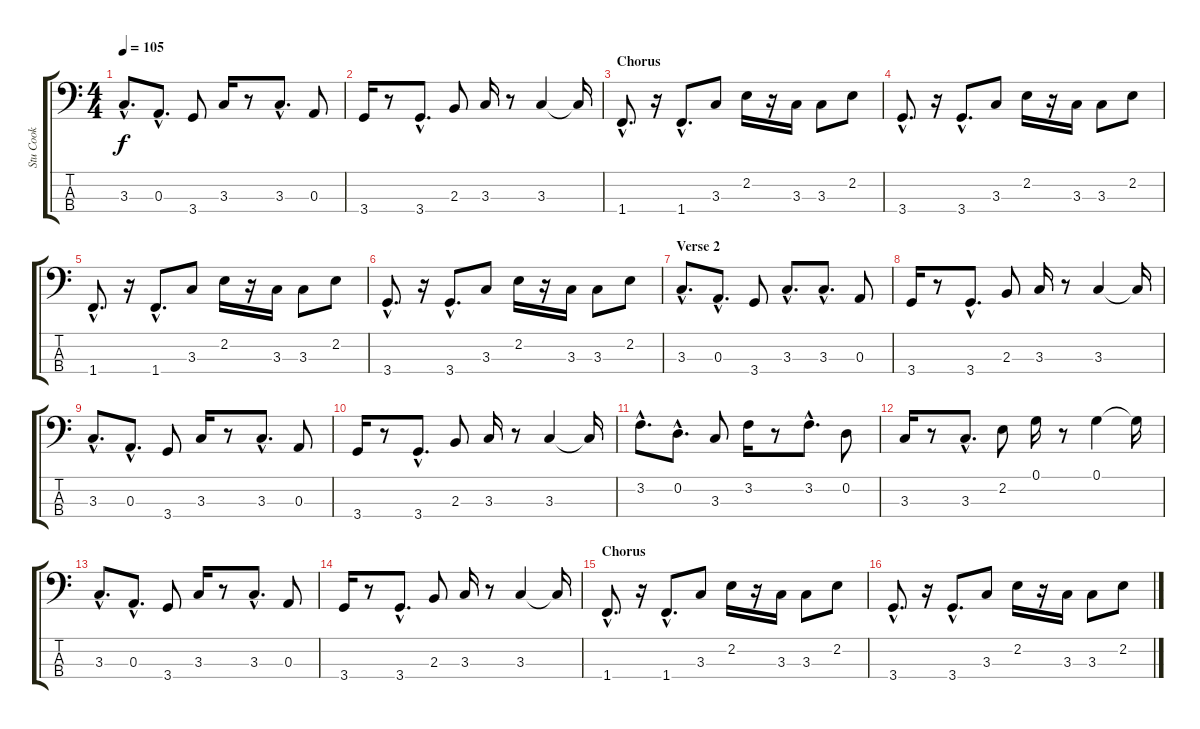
\track ("Stu Cook" "Stu Cook") {instrument electricbasspick}
\staff {score tabs}
\tuning (G2 D2 A1 E1) {hide}
\ts (4 4)
\tempo 105
\clef f4
\ks c
3.3{hac}.8{d dy f} 0.3{hac}.8{d} 3.4.8 3.3.16 r.8 3.3{hac}.8{d} 0.3.8 |
3.4.16 r.8 3.4{hac}.8{d} 2.3.8 3.3.16 r.8 3.3.4 3.3{t}.16 |
\section ("" "Chorus")
1.4{hac}.8{d} r.16 1.4{hac}.8{d} 3.3.8 2.2.16 r.16 3.3.16 3.3.8 2.2.8 |
3.4{hac}.8{d} r.16 3.4{hac}.8{d} 3.3.8 2.2.16 r.16 3.3.16 3.3.8 2.2.8 |
1.4{hac}.8{d} r.16 1.4{hac}.8{d} 3.3.8 2.2.16 r.16 3.3.16 3.3.8 2.2.8 |
3.4{hac}.8{d} r.16 3.4{hac}.8{d} 3.3.8 2.2.16 r.16 3.3.16 3.3.8 2.2.8 |
\section ("" "Verse 2")
3.3{hac}.8{d} 0.3{hac}.8{d} 3.4.8 3.3{hac}.8{d} 3.3{hac}.8{d} 0.3.8 |
3.4.16 r.8 3.4{hac}.8{d} 2.3.8 3.3.16 r.8 3.3.4 3.3{t}.16 |
3.3{hac}.8{d} 0.3{hac}.8{d} 3.4.8 3.3.16 r.8 3.3{hac}.8{d} 0.3.8 |
3.4.16 r.8 3.4{hac}.8{d} 2.3.8 3.3.16 r.8 3.3.4 3.3{t}.16 |
3.2{hac}.8{d} 0.2{hac}.8{d} 3.3.8 3.2.16 r.8 3.2{hac}.8{d} 0.2.8 |
3.3.16 r.8 3.3{hac}.8{d} 2.2.8 0.1.16 r.8 0.1.4 0.1{t}.16 |
3.3{hac}.8{d} 0.3{hac}.8{d} 3.4.8 3.3.16 r.8 3.3{hac}.8{d} 0.3.8 |
3.4.16 r.8 3.4{hac}.8{d} 2.3.8 3.3.16 r.8 3.3.4 3.3{t}.16 |
\section ("" "Chorus")
1.4{hac}.8{d} r.16 1.4{hac}.8{d} 3.3.8 2.2.16 r.16 3.3.16 3.3.8 2.2.8 |
3.4{hac}.8{d} r.16 3.4{hac}.8{d} 3.3.8 2.2.16 r.16 3.3.16 3.3.8 2.2.8
